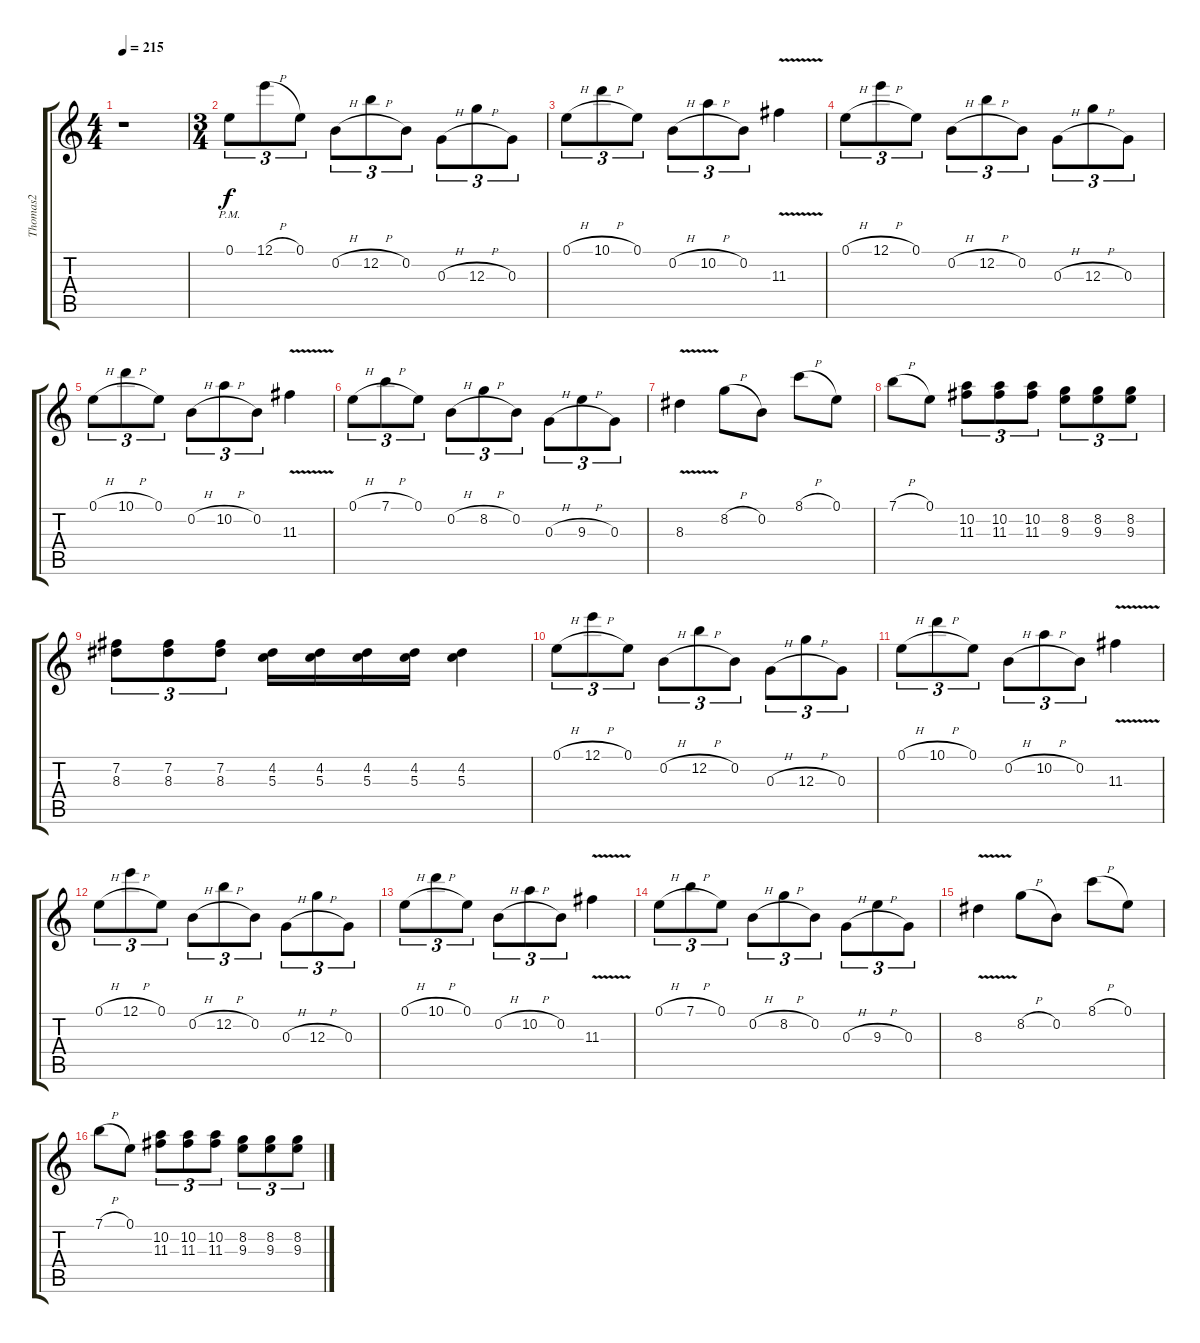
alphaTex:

\track ("Thomas2" "Thomas2") {instrument overdrivenguitar}
\staff {score tabs}
\tuning (E4 B3 G3 D3 A2 D2) {hide}
\ts (4 4)
\tempo 215
\clef g2
\ks c
r.1{dy f instrument overdrivenguitar} |
\ts (3 4)
0.1{pm}.8{tu (3 2)} 12.1{h}.8{tu (3 2)} 0.1.8{tu (3 2)} 0.2{h}.8{tu (3 2)} 12.2{h}.8{tu (3 2)} 0.2.8{tu (3 2)} 0.3{h}.8{tu (3 2)} 12.3{h}.8{tu (3 2)} 0.3.8{tu (3 2)} |
0.1{h}.8{tu (3 2)} 10.1{h}.8{tu (3 2)} 0.1.8{tu (3 2)} 0.2{h}.8{tu (3 2)} 10.2{h}.8{tu (3 2)} 0.2.8{tu (3 2)} 11.3{v}.4 |
0.1{h}.8{tu (3 2)} 12.1{h}.8{tu (3 2)} 0.1.8{tu (3 2)} 0.2{h}.8{tu (3 2)} 12.2{h}.8{tu (3 2)} 0.2.8{tu (3 2)} 0.3{h}.8{tu (3 2)} 12.3{h}.8{tu (3 2)} 0.3.8{tu (3 2)} |
0.1{h}.8{tu (3 2)} 10.1{h}.8{tu (3 2)} 0.1.8{tu (3 2)} 0.2{h}.8{tu (3 2)} 10.2{h}.8{tu (3 2)} 0.2.8{tu (3 2)} 11.3{v}.4 |
0.1{h}.8{tu (3 2)} 7.1{h}.8{tu (3 2)} 0.1.8{tu (3 2)} 0.2{h}.8{tu (3 2)} 8.2{h}.8{tu (3 2)} 0.2.8{tu (3 2)} 0.3{h}.8{tu (3 2)} 9.3{h}.8{tu (3 2)} 0.3.8{tu (3 2)} |
8.3{v}.4 8.2{h}.8 0.2.8 8.1{h}.8 0.1.8 |
7.1{h}.8 0.1.8 (10.2 11.3).8{tu (3 2)} (10.2 11.3).8{tu (3 2)} (10.2 11.3).8{tu (3 2)} (8.2 9.3).8{tu (3 2)} (8.2 9.3).8{tu (3 2)} (8.2 9.3).8{tu (3 2)} |
(7.2 8.3).8{tu (3 2)} (7.2 8.3).8{tu (3 2)} (7.2 8.3).8{tu (3 2)} (4.2 5.3).16 (4.2 5.3).16 (4.2 5.3).16 (4.2 5.3).16 (4.2 5.3).4 |
0.1{h}.8{tu (3 2)} 12.1{h}.8{tu (3 2)} 0.1.8{tu (3 2)} 0.2{h}.8{tu (3 2)} 12.2{h}.8{tu (3 2)} 0.2.8{tu (3 2)} 0.3{h}.8{tu (3 2)} 12.3{h}.8{tu (3 2)} 0.3.8{tu (3 2)} |
0.1{h}.8{tu (3 2)} 10.1{h}.8{tu (3 2)} 0.1.8{tu (3 2)} 0.2{h}.8{tu (3 2)} 10.2{h}.8{tu (3 2)} 0.2.8{tu (3 2)} 11.3{v}.4 |
0.1{h}.8{tu (3 2)} 12.1{h}.8{tu (3 2)} 0.1.8{tu (3 2)} 0.2{h}.8{tu (3 2)} 12.2{h}.8{tu (3 2)} 0.2.8{tu (3 2)} 0.3{h}.8{tu (3 2)} 12.3{h}.8{tu (3 2)} 0.3.8{tu (3 2)} |
0.1{h}.8{tu (3 2)} 10.1{h}.8{tu (3 2)} 0.1.8{tu (3 2)} 0.2{h}.8{tu (3 2)} 10.2{h}.8{tu (3 2)} 0.2.8{tu (3 2)} 11.3{v}.4 |
0.1{h}.8{tu (3 2)} 7.1{h}.8{tu (3 2)} 0.1.8{tu (3 2)} 0.2{h}.8{tu (3 2)} 8.2{h}.8{tu (3 2)} 0.2.8{tu (3 2)} 0.3{h}.8{tu (3 2)} 9.3{h}.8{tu (3 2)} 0.3.8{tu (3 2)} |
8.3{v}.4 8.2{h}.8 0.2.8 8.1{h}.8 0.1.8 |
7.1{h}.8 0.1.8 (10.2 11.3).8{tu (3 2)} (10.2 11.3).8{tu (3 2)} (10.2 11.3).8{tu (3 2)} (8.2 9.3).8{tu (3 2)} (8.2 9.3).8{tu (3 2)} (8.2 9.3).8{tu (3 2)}
